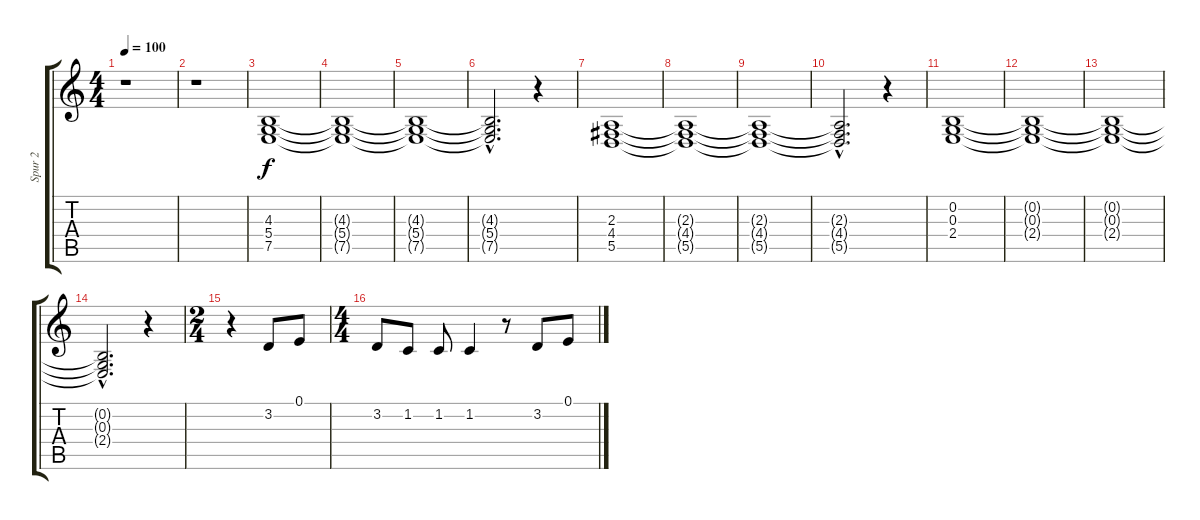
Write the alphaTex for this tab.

\track ("Spur 2" "Spur 2") {instrument fiddle}
\staff {score tabs}
\tuning (E4 B3 G3 D3 A2 E2) {hide}
\ts (4 4)
\tempo 100
\clef g2
\ks c
r.1{dy f instrument fiddle} |
r.1 |
(4.3 5.4 7.5).1 |
(4.3{t} 5.4{t} 7.5{t}).1 |
(4.3{t} 5.4{t} 7.5{t}).1 |
(4.3{hac t} 5.4{hac t} 7.5{hac t}).2{d} r.4 |
(2.3 4.4 5.5).1 |
(2.3{t} 4.4{t} 5.5{t}).1 |
(2.3{t} 4.4{t} 5.5{t}).1 |
(2.3{hac t} 4.4{hac t} 5.5{hac t}).2{d} r.4 |
(0.2 0.3 2.4).1 |
(0.2{t} 0.3{t} 2.4{t}).1 |
(0.2{t} 0.3{t} 2.4{t}).1 |
(0.2{hac t} 0.3{hac t} 2.4{hac t}).2{d} r.4 |
\ts (2 4)
r.4 3.2.8 0.1.8 |
\ts (4 4)
3.2.8 1.2.8 1.2.8 1.2.4 r.8 3.2.8 0.1.8
